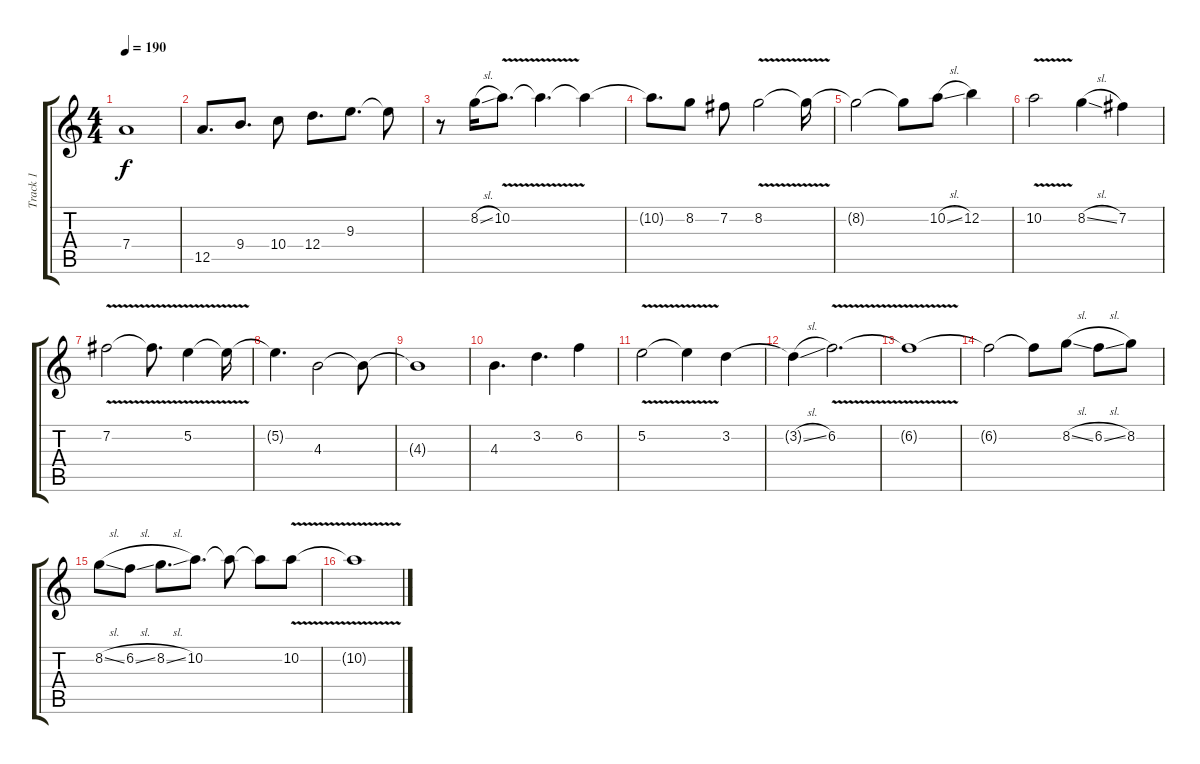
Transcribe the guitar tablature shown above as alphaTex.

\track ("Track 1" "Track 1") {instrument acousticguitarsteel}
\staff {score tabs}
\tuning (E4 B3 G3 D3 A2 E2) {hide}
\ts (4 4)
\tempo 190
\clef g2
\ks c
7.4{t}.1{dy f} |
12.5.8{d} 9.4.8{d} 10.4.8 12.4.8{d} 9.3.8{d} 9.3{t}.8 |
r.8 8.2{sl}.16 10.2{v}.8{d} 10.2{t}.4{d} 10.2{t}.4 |
10.2{t}.8{d} 8.2.8 7.2.8 8.2{v}.2 8.2{t}.16 |
8.2{t}.2 8.2{t}.8 10.2{sl}.8 12.2.4 |
10.2{v}.2 8.2{sl}.4 7.2.4 |
7.2{v}.2 7.2{t}.8{d} 5.2{v}.4 5.2{t}.16 |
5.2{t}.4{d} 4.3.2 4.3{t}.8 |
4.3{t}.1 |
4.3.4{d} 3.2.4{d} 6.2.4 |
5.2{v}.2 5.2{t}.4 3.2.4 |
3.2{sl t}.4 6.2{v}.2{d} |
6.2{t}.1 |
6.2{t}.2 6.2{t}.8 8.2{sl}.8 6.2{sl}.8 8.2.8 |
8.2{sl}.8 6.2{sl}.8 8.2{sl}.8{d} 10.2.8{d} 10.2{t}.8 10.2{t}.8 10.2{v}.8 |
10.2{t}.1
